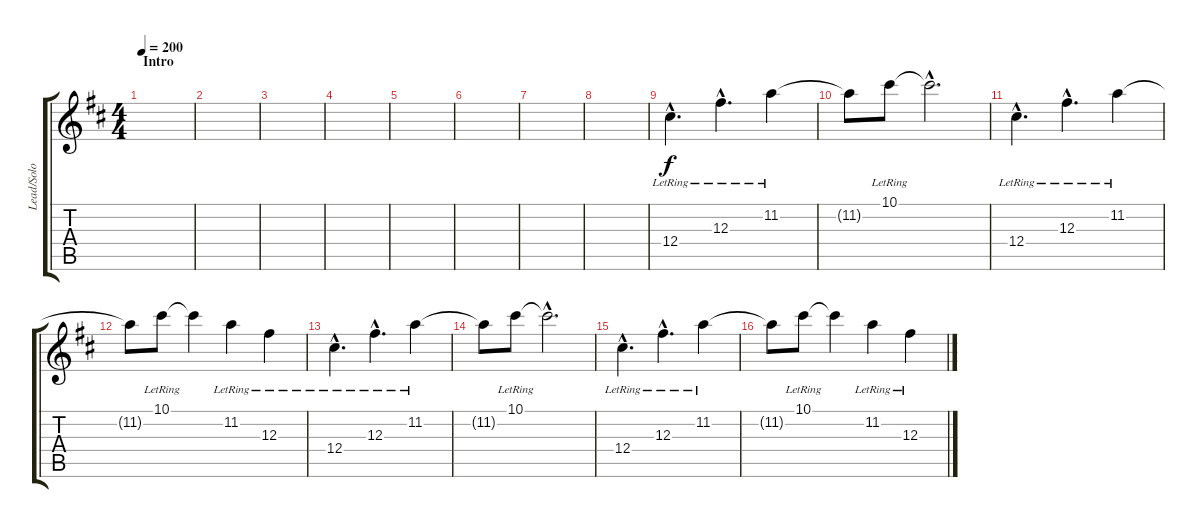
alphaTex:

\track ("Lead/Solo" "Lead/Solo") {instrument overdrivenguitar}
\staff {score tabs}
\tuning (Eb4 Bb3 Gb3 Db3 Ab2 Db2) {hide}
\ts (4 4)
\section ("" "Intro")
\tempo 200
\clef g2
\ks d
|
|
|
|
|
|
|
|
12.4{hac lr}.4{d} 12.3{hac lr}.4{d} 11.2{lr}.4 |
11.2{t}.8 10.1{lr}.8 10.1{hac t}.2{d} |
12.4{hac lr}.4{d} 12.3{hac lr}.4{d} 11.2{lr}.4 |
11.2{t}.8 10.1{lr}.8 10.1{t}.4 11.2{lr}.4 12.3{lr}.4 |
12.4{hac lr}.4{d} 12.3{hac lr}.4{d} 11.2{lr}.4 |
11.2{t}.8 10.1{lr}.8 10.1{hac t}.2{d} |
12.4{hac lr}.4{d} 12.3{hac lr}.4{d} 11.2{lr}.4 |
11.2{t}.8 10.1{lr}.8 10.1{t}.4 11.2{lr}.4 12.3{lr}.4
